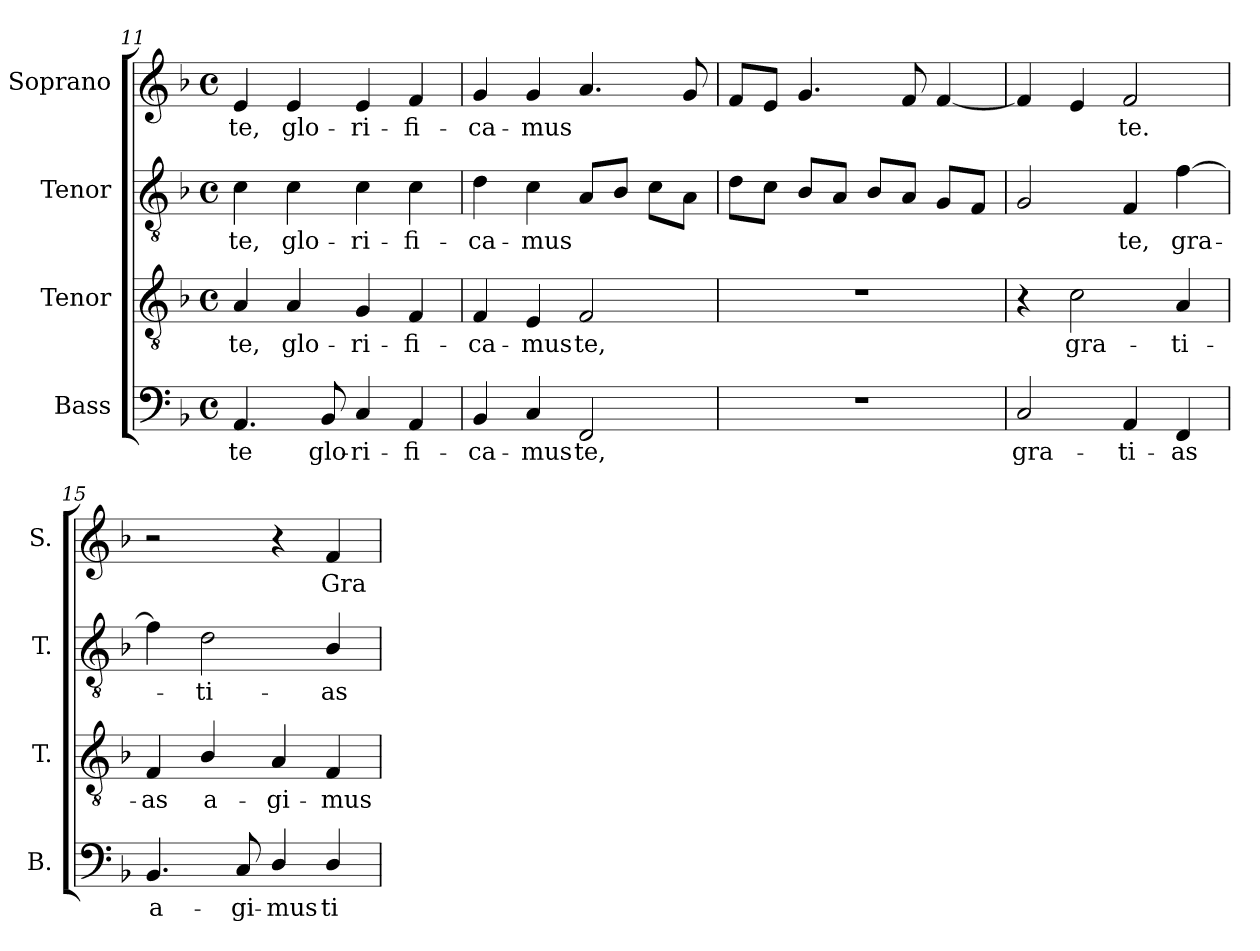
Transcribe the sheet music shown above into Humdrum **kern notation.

**kern	**text	**kern	**text	**kern	**text	**kern	**text
*part4	*part4	*part3	*part3	*part2	*part2	*part1	*part1
*staff4	*staff4	*staff3	*staff3	*staff2	*staff2	*staff1	*staff1
*I"Bass	*	*I"Tenor	*	*I"Tenor	*	*I"Soprano	*
*I'B.	*	*I'T.	*	*I'T.	*	*I'S.	*
*clefF4	*	*clefGv2	*	*clefGv2	*	*clefG2	*
*	*	*ITrd7c12	*	*ITrd7c12	*	*	*
*k[b-]	*	*k[b-]	*	*k[b-]	*	*k[b-]	*
*F:	*	*F:	*	*F:	*	*F:	*
*M4/4	*	*M4/4	*	*M4/4	*	*M4/4	*
*met(c)	*	*met(c)	*	*met(c)	*	*met(c)	*
=11	=11	=11	=11	=11	=11	=11	=11
!	!LO:LY:b:color=#000000	!	!	!	!	!	!
!	!	!	!LO:LY:b:color=#000000	!	!	!	!
!	!	!	!	!	!LO:LY:b:color=#000000	!	!
!	!	!	!	!	!	!	!LO:LY:b:color=#000000
4.AAi/	te	4AAi/	te,	4Ci\	te,	4ei/	te,
!	!	!	!LO:LY:b:color=#000000	!	!	!	!
!	!	!	!	!	!LO:LY:b:color=#000000	!	!
!	!	!	!	!	!	!	!LO:LY:b:color=#000000
.	.	4AAi/	glo-	4Ci\	glo-	4ei/	glo-
!	!LO:LY:b:color=#000000	!	!	!	!	!	!
8BB-i/	glo-	.	.	.	.	.	.
!	!LO:LY:b:color=#000000	!	!	!	!	!	!
!	!	!	!LO:LY:b:color=#000000	!	!	!	!
!	!	!	!	!	!LO:LY:b:color=#000000	!	!
!	!	!	!	!	!	!	!LO:LY:b:color=#000000
4Ci/	-ri-	4GGi/	-ri-	4Ci\	-ri-	4ei/	-ri-
!	!LO:LY:b:color=#000000	!	!	!	!	!	!
!	!	!	!LO:LY:b:color=#000000	!	!	!	!
!	!	!	!	!	!LO:LY:b:color=#000000	!	!
!	!	!	!	!	!	!	!LO:LY:b:color=#000000
4AAi/	-fi-	4FFi/	-fi-	4Ci\	-fi-	4fi/	-fi-
=12	=12	=12	=12	=12	=12	=12	=12
!	!LO:LY:b:color=#000000	!	!	!	!	!	!
!	!	!	!LO:LY:b:color=#000000	!	!	!	!
!	!	!	!	!	!LO:LY:b:color=#000000	!	!
!	!	!	!	!	!	!	!LO:LY:b:color=#000000
4BB-i/	-ca-	4FFi/	-ca-	4Di\	-ca-	4gi/	-ca-
!	!LO:LY:b:color=#000000	!	!	!	!	!	!
!	!	!	!LO:LY:b:color=#000000	!	!	!	!
!	!	!	!	!	!LO:LY:b:color=#000000	!	!
!	!	!	!	!	!	!	!LO:LY:b:color=#000000
4Ci/	-mus	4EEi/	-mus	4Ci\	-mus	4gi/	-mus
!	!LO:LY:b:color=#000000	!	!	!	!	!	!
!	!	!	!LO:LY:b:color=#000000	!	!	!	!
2FFi/	te,	2FFi/	te,	8AAi/L	.	4.ai/	.
.	.	.	.	8BB-i/J	.	.	.
.	.	.	.	8Ci\L	.	.	.
.	.	.	.	8AAi\J	.	8gi/	.
!!LO:LB:g=z
=13	=13	=13	=13	=13	=13	=13	=13
1r	.	1r	.	8Di\L	.	8fi/L	.
.	.	.	.	8Ci\J	.	8ei/J	.
.	.	.	.	8BB-i/L	.	4.gi/	.
.	.	.	.	8AAi/J	.	.	.
.	.	.	.	8BB-i/L	.	.	.
.	.	.	.	8AAi/J	.	8fi/	.
.	.	.	.	8GGi/L	.	[4fi/	.
.	.	.	.	8FFi/J	.	.	.
=14	=14	=14	=14	=14	=14	=14	=14
!	!LO:LY:b:color=#000000	!	!	!	!	!	!
2Ci/	gra-	4r	.	2GGi/	.	4fi/]	.
!	!	!	!LO:LY:b:color=#000000	!	!	!	!
.	.	2Ci\	gra-	.	.	4ei/	.
!	!LO:LY:b:color=#000000	!	!	!	!	!	!
!	!	!	!	!	!LO:LY:b:color=#000000	!	!
!	!	!	!	!	!	!	!LO:LY:b:color=#000000
4AAi/	-ti-	.	.	4FFi/	te,	2fi/	te.
!	!LO:LY:b:color=#000000	!	!	!	!	!	!
!	!	!	!LO:LY:b:color=#000000	!	!	!	!
!	!	!	!	!	!LO:LY:b:color=#000000	!	!
4FFi/	-as	4AAi/	-ti-	[4Fi\	gra-	.	.
=15	=15	=15	=15	=15	=15	=15	=15
!	!LO:LY:b:color=#000000	!	!	!	!	!	!
!	!	!	!LO:LY:b:color=#000000	!	!	!	!
4.BB-i/	a-	4FFi/	-as	4Fi\]	.	2r	.
!	!	!	!LO:LY:b:color=#000000	!	!	!	!
!	!	!	!	!	!LO:LY:b:color=#000000	!	!
.	.	4BB-i/	a-	2Di\	-ti-	.	.
!	!LO:LY:b:color=#000000	!	!	!	!	!	!
8Ci/	-gi-	.	.	.	.	.	.
!	!LO:LY:b:color=#000000	!	!	!	!	!	!
!	!	!	!LO:LY:b:color=#000000	!	!	!	!
4Di/	-mus	4AAi/	-gi-	.	.	4r	.
!	!LO:LY:b:color=#000000	!	!	!	!	!	!
!	!	!	!LO:LY:b:color=#000000	!	!	!	!
!	!	!	!	!	!LO:LY:b:color=#000000	!	!
!	!	!	!	!	!	!	!LO:LY:b:color=#000000
4Di/	ti-	4FFi/	-mus	4BB-i/	-as	4fi/	Gra-
=	=	=	=	=	=	=	=
*-	*-	*-	*-	*-	*-	*-	*-
